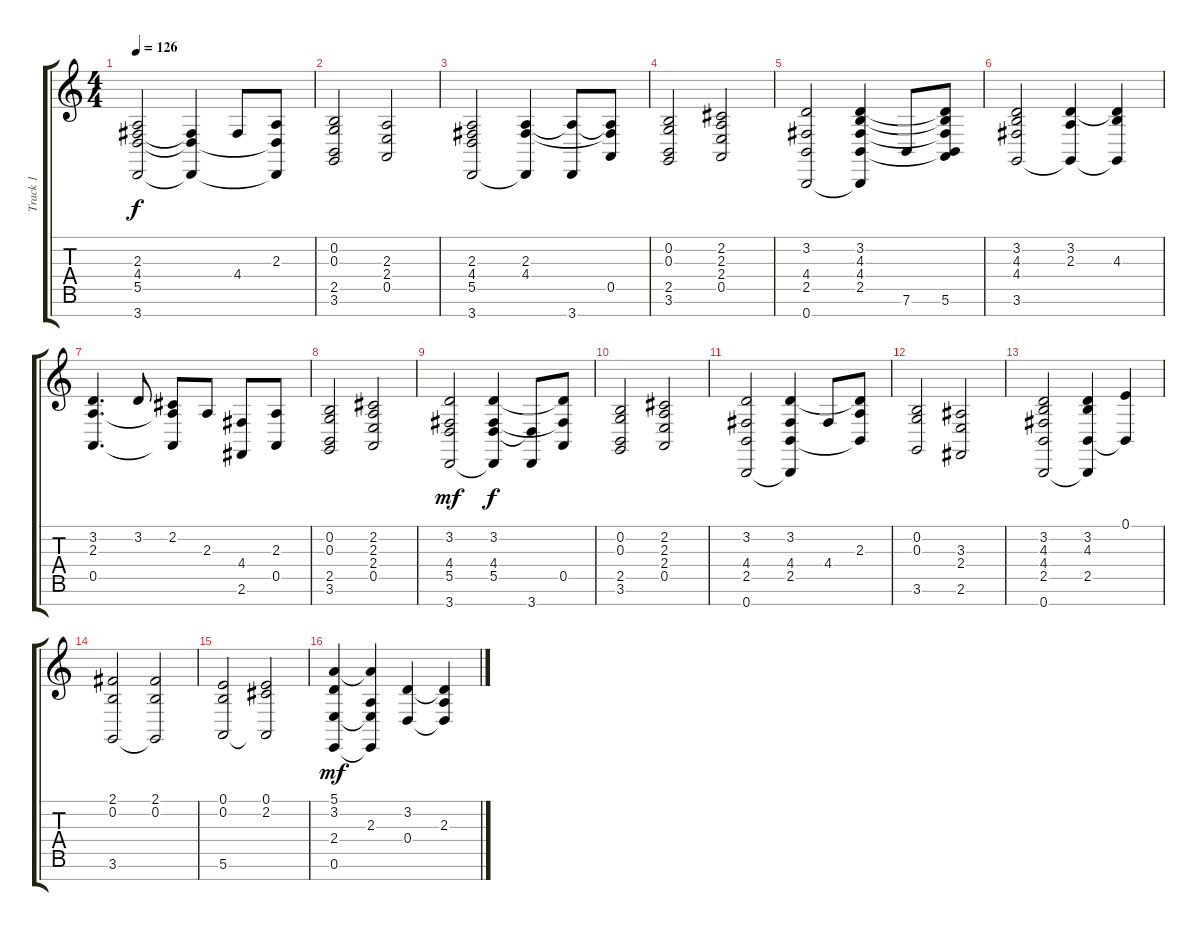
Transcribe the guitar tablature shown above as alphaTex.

\track ("Track 1" "Track 1") {instrument brightacousticpiano}
\staff {score tabs}
\tuning (E4 B3 G3 D3 A2 E2 B1) {hide}
\ts (4 4)
\tempo 126
\clef g2
\ks c
(2.3 4.4 5.5 3.7).2{dy f} (4.4{t} 5.5{t} 3.7{t}).4 4.4.8 (2.3 5.5{t} 3.7{t}).8 |
(0.2 0.3 2.5 3.6).2 (2.3 2.4 0.5).2 |
(2.3 4.4 5.5 3.7).2 (2.3 4.4 3.7{t}).4 (2.3{t} 3.7).8 (2.3{t} 4.4{t} 0.5).8 |
(0.2 0.3 2.5 3.6).2 (2.2 2.3 2.4 0.5).2 |
(3.2 4.4 2.5 0.7).2 (3.2 4.3 4.4 2.5 0.7{t}).4 7.6.8 (3.2{t} 4.3{t} 4.4{t} 2.5{t} 5.6).8 |
(3.2 4.3 4.4 3.6).2 (3.2 2.3 3.6{t}).4 (3.2{t} 4.3 3.6{t}).4 |
(3.2 2.3 0.5).4{d} 3.2.8 (2.2 2.3{t} 0.5{t}).8 2.3.8 (4.4 2.6).8 (2.3 0.5).8 |
(0.2 0.3 2.5 3.6).2 (2.2 2.3 2.4 0.5).2 |
(3.2 4.4 5.5 3.7).2{dy mf} (3.2 4.4 5.5 3.7{t}).4{dy f} (5.5{t} 3.7).8 (3.2{t} 4.4{t} 0.5).8 |
(0.2 0.3 2.5 3.6).2 (2.2 2.3 2.4 0.5).2 |
(3.2 4.4 2.5 0.7).2 (3.2 4.4 2.5 0.7{t}).4 4.4.8 (3.2{t} 2.3 2.5{t}).8 |
(0.2 0.3 3.6).2 (3.3 2.4 2.6).2 |
(3.2 4.3 4.4 2.5 0.7).2 (3.2 4.3 2.5 0.7{t}).4 (0.1 2.5{t}).4 |
(2.1 0.2 3.6).2 (2.1 0.2 3.6{t}).2 |
(0.1 0.2 5.6).2 (0.1 2.2 5.6{t}).2 |
(5.1 3.2 2.4 0.6).4{dy mf} (5.1{t} 2.3 2.4{t} 0.6{t}).4 (3.2 0.4).4 (3.2{t} 2.3 0.4{t}).4
